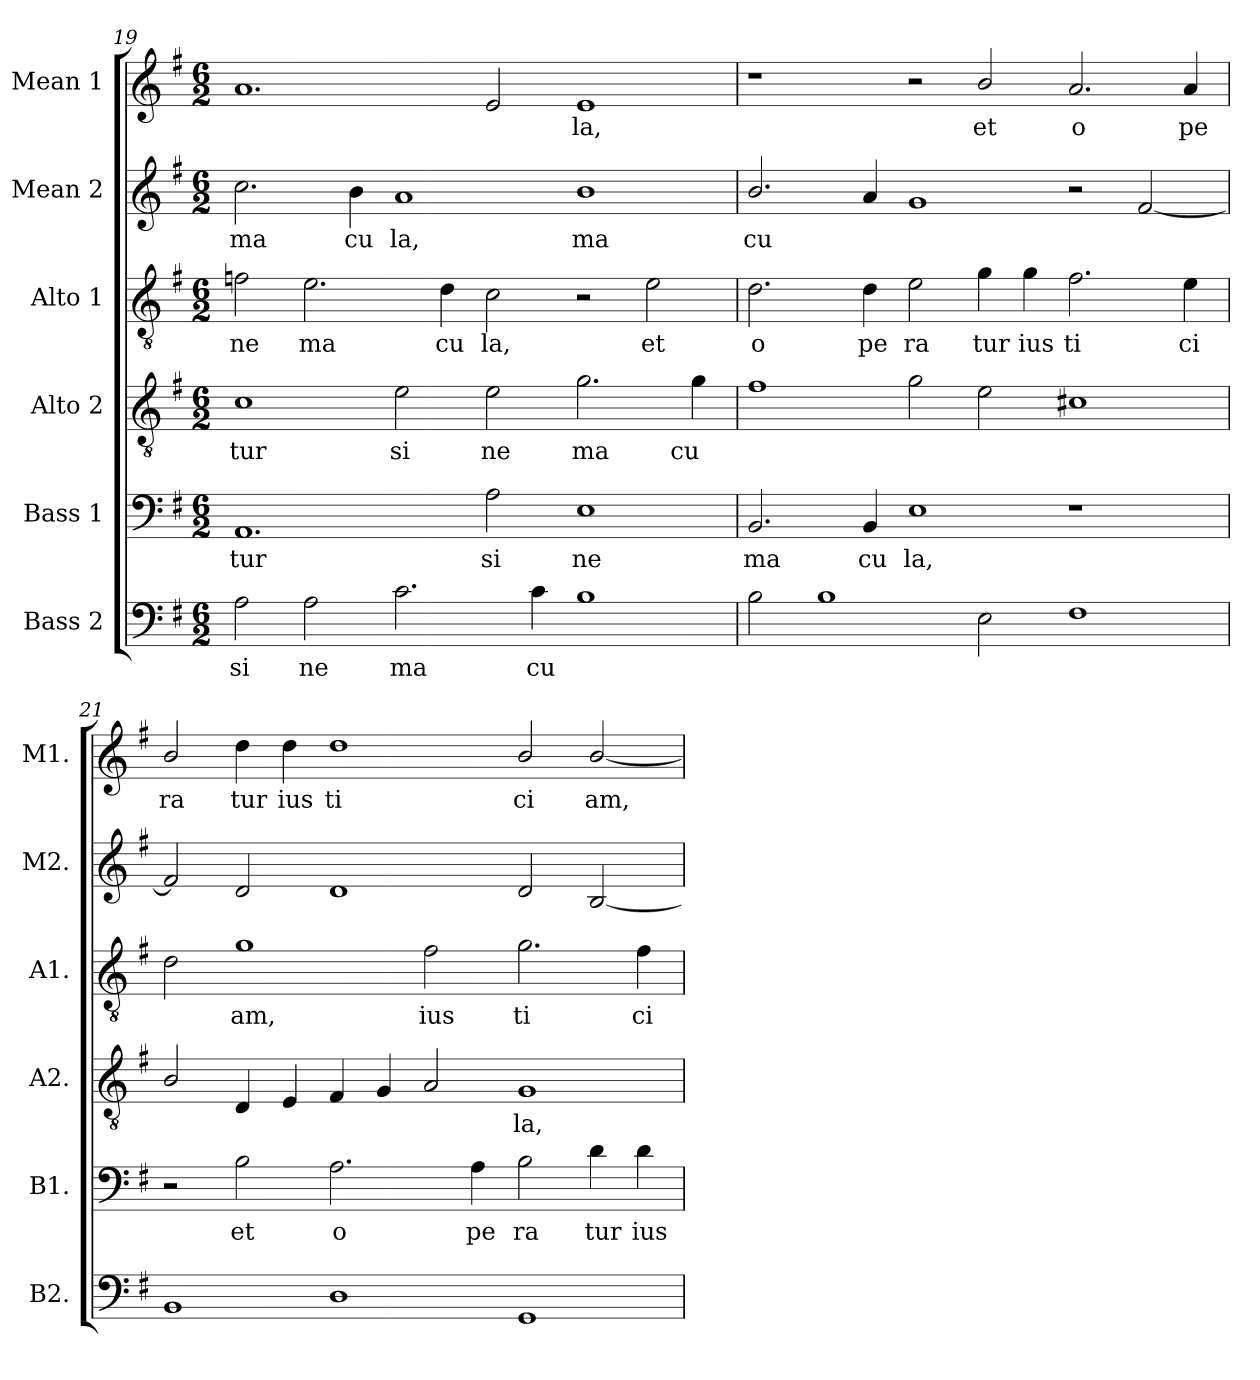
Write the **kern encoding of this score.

**kern	**text	**kern	**text	**kern	**text	**kern	**text	**kern	**text	**kern	**text
*part6	*part6	*part5	*part5	*part4	*part4	*part3	*part3	*part2	*part2	*part1	*part1
*staff6	*staff6	*staff5	*staff5	*staff4	*staff4	*staff3	*staff3	*staff2	*staff2	*staff1	*staff1
*I"Bass 2	*	*I"Bass 1	*	*I"Alto 2	*	*I"Alto 1	*	*I"Mean 2	*	*I"Mean 1	*
*I'B2.	*	*I'B1.	*	*I'A2.	*	*I'A1.	*	*I'M2.	*	*I'M1.	*
*clefF4	*	*clefF4	*	*clefGv2	*	*clefGv2	*	*clefG2	*	*clefG2	*
*	*	*	*	*ITrd7c12	*	*ITrd7c12	*	*	*	*	*
*k[f#]	*	*k[f#]	*	*k[f#]	*	*k[f#]	*	*k[f#]	*	*k[f#]	*
*G:	*	*G:	*	*G:	*	*G:	*	*G:	*	*G:	*
*M6/2	*	*M6/2	*	*M6/2	*	*M6/2	*	*M6/2	*	*M6/2	*
=19	=19	=19	=19	=19	=19	=19	=19	=19	=19	=19	=19
!	!LO:LY:b:color=#000000	!	!	!	!	!	!	!	!	!	!
!	!	!	!LO:LY:b:color=#000000	!	!	!	!	!	!	!	!
!	!	!	!	!	!LO:LY:b:color=#000000	!	!	!	!	!	!
!	!	!	!	!	!	!	!LO:LY:b:color=#000000	!	!	!	!
!	!	!	!	!	!	!	!	!	!LO:LY:b:color=#000000	!	!
2Ai\	si	1.AAi	tur	1Ci	tur	2Fni\	ne	2.cci\	ma	1.ai	.
!	!LO:LY:b:color=#000000	!	!	!	!	!	!	!	!	!	!
!	!	!	!	!	!	!	!LO:LY:b:color=#000000	!	!	!	!
2Ai\	ne	.	.	.	.	2.Ei\	ma	.	.	.	.
!	!	!	!	!	!	!	!	!	!LO:LY:b:color=#000000	!	!
.	.	.	.	.	.	.	.	4bi\	cu	.	.
!	!LO:LY:b:color=#000000	!	!	!	!	!	!	!	!	!	!
!	!	!	!	!	!LO:LY:b:color=#000000	!	!	!	!	!	!
!	!	!	!	!	!	!	!	!	!LO:LY:b:color=#000000	!	!
2.ci\	ma	.	.	2Ei\	si	.	.	1ai	la,	.	.
!	!	!	!	!	!	!	!LO:LY:b:color=#000000	!	!	!	!
.	.	.	.	.	.	4Di\	cu	.	.	.	.
!	!	!	!LO:LY:b:color=#000000	!	!	!	!	!	!	!	!
!	!	!	!	!	!LO:LY:b:color=#000000	!	!	!	!	!	!
!	!	!	!	!	!	!	!LO:LY:b:color=#000000	!	!	!	!
.	.	2Ai\	si	2Ei\	ne	2Ci\	la,	.	.	2ei/	.
!	!LO:LY:b:color=#000000	!	!	!	!	!	!	!	!	!	!
4ci\	cu	.	.	.	.	.	.	.	.	.	.
!	!	!	!LO:LY:b:color=#000000	!	!	!	!	!	!	!	!
!	!	!	!	!	!LO:LY:b:color=#000000	!	!	!	!	!	!
!	!	!	!	!	!	!	!	!	!LO:LY:b:color=#000000	!	!
!	!	!	!	!	!	!	!	!	!	!	!LO:LY:b:color=#000000
1Bi	.	1Ei	ne	2.Gi\	ma	2r	.	1bi	ma	1ei	la,
!	!	!	!	!	!	!	!LO:LY:b:color=#000000	!	!	!	!
.	.	.	.	.	.	2Ei\	et	.	.	.	.
!	!	!	!	!	!LO:LY:b:color=#000000	!	!	!	!	!	!
.	.	.	.	4Gi\	cu	.	.	.	.	.	.
=20	=20	=20	=20	=20	=20	=20	=20	=20	=20	=20	=20
!	!	!	!LO:LY:b:color=#000000	!	!	!	!	!	!	!	!
!	!	!	!	!	!	!	!LO:LY:b:color=#000000	!	!	!	!
!	!	!	!	!	!	!	!	!	!LO:LY:b:color=#000000	!	!
2Bi\	.	2.BBi/	ma	1F#i	.	2.Di\	o	2.bi/	cu	1r	.
1Bi	.	.	.	.	.	.	.	.	.	.	.
!	!	!	!LO:LY:b:color=#000000	!	!	!	!	!	!	!	!
!	!	!	!	!	!	!	!LO:LY:b:color=#000000	!	!	!	!
.	.	4BBi/	cu	.	.	4Di\	pe	4ai/	.	.	.
!	!	!	!LO:LY:b:color=#000000	!	!	!	!	!	!	!	!
!	!	!	!	!	!	!	!LO:LY:b:color=#000000	!	!	!	!
.	.	1Ei	la,	2Gi\	.	2Ei\	ra	1gi	.	2r	.
!	!	!	!	!	!	!	!LO:LY:b:color=#000000	!	!	!	!
!	!	!	!	!	!	!	!	!	!	!	!LO:LY:b:color=#000000
2Ei\	.	.	.	2Ei\	.	4Gi\	tur	.	.	2bi/	et
!	!	!	!	!	!	!	!LO:LY:b:color=#000000	!	!	!	!
.	.	.	.	.	.	4Gi\	ius	.	.	.	.
!	!	!	!	!	!	!	!LO:LY:b:color=#000000	!	!	!	!
!	!	!	!	!	!	!	!	!	!	!	!LO:LY:b:color=#000000
1F#i	.	1r	.	1C#Xi	.	2.F#i\	ti	2r	.	2.ai/	o
.	.	.	.	.	.	.	.	[<2f#i/	.	.	.
!	!	!	!	!	!	!	!LO:LY:b:color=#000000	!	!	!	!
!	!	!	!	!	!	!	!	!	!	!	!LO:LY:b:color=#000000
.	.	.	.	.	.	4Ei\	ci	.	.	4ai/	pe
!!LO:LB:g=z
=21	=21	=21	=21	=21	=21	=21	=21	=21	=21	=21	=21
!	!	!	!	!	!	!	!	!	!	!	!LO:LY:b:color=#000000
1BBi	.	2r	.	2BBi/	.	2Di\	.	2f#i/]	.	2bi/	ra
!	!	!	!LO:LY:b:color=#000000	!	!	!	!	!	!	!	!
!	!	!	!	!	!	!	!LO:LY:b:color=#000000	!	!	!	!
!	!	!	!	!	!	!	!	!	!	!	!LO:LY:b:color=#000000
.	.	2Bi\	et	4DDi/	.	1Gi	am,	2di/	.	4ddi\	tur
!	!	!	!	!	!	!	!	!	!	!	!LO:LY:b:color=#000000
.	.	.	.	4EEi/	.	.	.	.	.	4ddi\	ius
!	!	!	!LO:LY:b:color=#000000	!	!	!	!	!	!	!	!
!	!	!	!	!	!	!	!	!	!	!	!LO:LY:b:color=#000000
1Di	.	2.Ai\	o	4FF#i/	.	.	.	1di	.	1ddi	ti
.	.	.	.	4GGi/	.	.	.	.	.	.	.
!	!	!	!	!	!	!	!LO:LY:b:color=#000000	!	!	!	!
.	.	.	.	2AAi/	.	2F#i\	ius	.	.	.	.
!	!	!	!LO:LY:b:color=#000000	!	!	!	!	!	!	!	!
.	.	4Ai\	pe	.	.	.	.	.	.	.	.
!	!	!	!LO:LY:b:color=#000000	!	!	!	!	!	!	!	!
!	!	!	!	!	!LO:LY:b:color=#000000	!	!	!	!	!	!
!	!	!	!	!	!	!	!LO:LY:b:color=#000000	!	!	!	!
!	!	!	!	!	!	!	!	!	!	!	!LO:LY:b:color=#000000
1GGi	.	2Bi\	ra	1GGi	la,	2.Gi\	ti	2di/	.	2bi/	ci
!	!	!	!LO:LY:b:color=#000000	!	!	!	!	!	!	!	!
!	!	!	!	!	!	!	!	!	!	!	!LO:LY:b:color=#000000
.	.	4di\	tur	.	.	.	.	[<2Bi/	.	[<2bi/	am,
!	!	!	!LO:LY:b:color=#000000	!	!	!	!	!	!	!	!
!	!	!	!	!	!	!	!LO:LY:b:color=#000000	!	!	!	!
.	.	4di\	ius	.	.	4F#i\	ci	.	.	.	.
=	=	=	=	=	=	=	=	=	=	=	=
*-	*-	*-	*-	*-	*-	*-	*-	*-	*-	*-	*-
